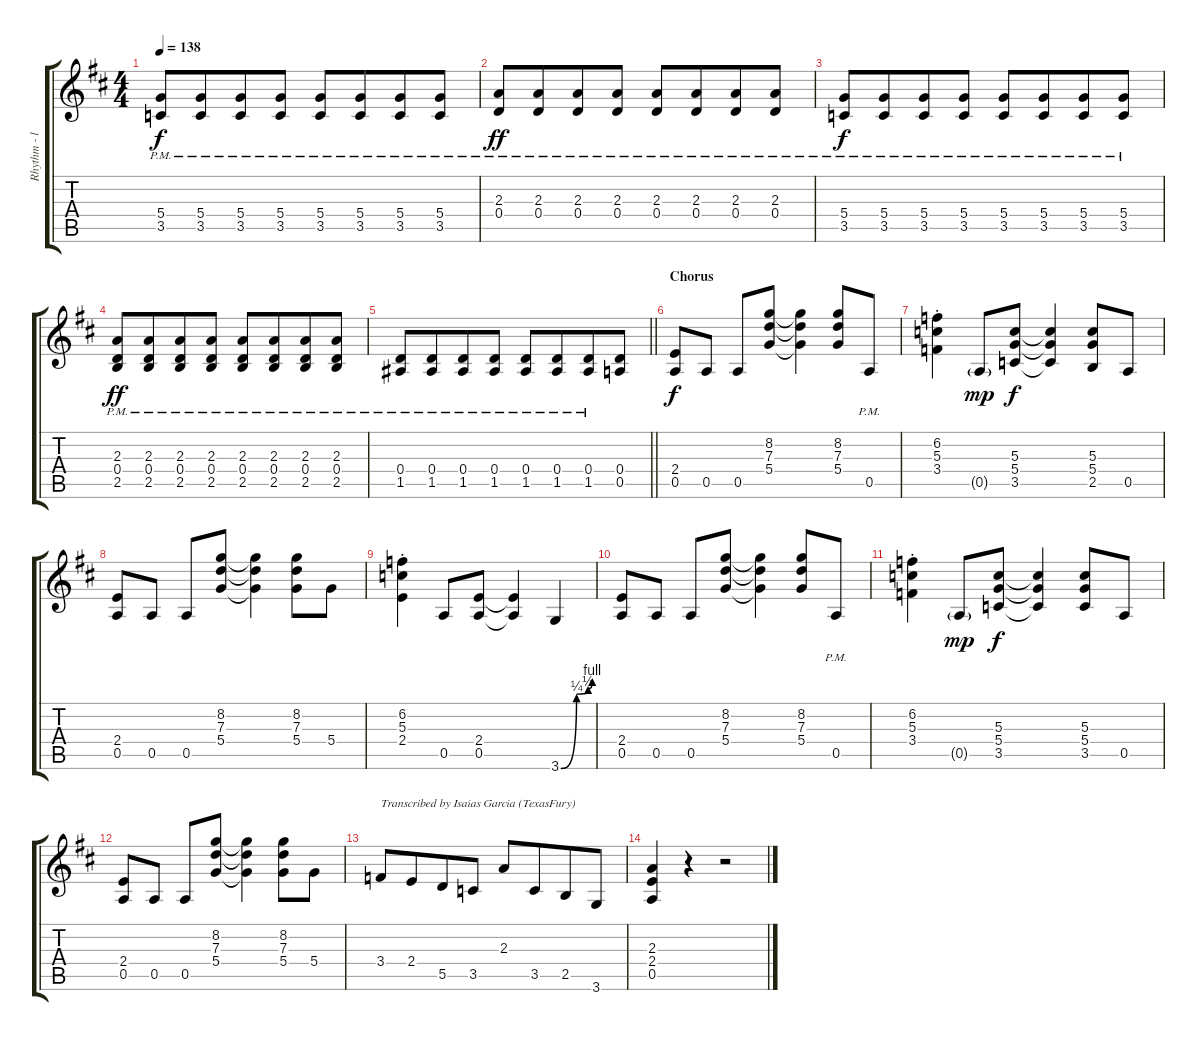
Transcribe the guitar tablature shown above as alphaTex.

\track ("Rhythm - left" "Rhythm - l") {instrument distortionguitar}
\staff {score tabs}
\tuning (E4 B3 G3 D3 A2 E2) {hide}
\ts (4 4)
\tempo 138
\clef g2
\ks d
(5.4{pm} 3.5{pm}).8{dy f} (5.4{pm} 3.5{pm}).8{beam merge} (5.4{pm} 3.5{pm}).8 (5.4{pm} 3.5{pm}).8 (5.4{pm} 3.5{pm}).8 (5.4{pm} 3.5{pm}).8{beam merge} (5.4{pm} 3.5{pm}).8 (5.4{pm} 3.5{pm}).8 |
(2.3{pm} 0.4{pm}).8{dy ff} (2.3{pm} 0.4{pm}).8{beam merge} (2.3{pm} 0.4{pm}).8 (2.3{pm} 0.4{pm}).8 (2.3{pm} 0.4{pm}).8 (2.3{pm} 0.4{pm}).8{beam merge} (2.3{pm} 0.4{pm}).8 (2.3{pm} 0.4{pm}).8 |
(5.4{pm} 3.5{pm}).8{dy f} (5.4{pm} 3.5{pm}).8{beam merge} (5.4{pm} 3.5{pm}).8 (5.4{pm} 3.5{pm}).8 (5.4{pm} 3.5{pm}).8 (5.4{pm} 3.5{pm}).8{beam merge} (5.4{pm} 3.5{pm}).8 (5.4{pm} 3.5{pm}).8 |
(2.3{pm} 0.4{pm} 2.5{pm}).8{dy ff} (2.3{pm} 0.4{pm} 2.5{pm}).8{beam merge} (2.3{pm} 0.4{pm} 2.5{pm}).8 (2.3{pm} 0.4{pm} 2.5{pm}).8 (2.3{pm} 0.4{pm} 2.5{pm}).8 (2.3{pm} 0.4{pm} 2.5{pm}).8{beam merge} (2.3{pm} 0.4{pm} 2.5{pm}).8 (2.3{pm} 0.4{pm} 2.5{pm}).8 |
\barLineRight lightlight
(0.4{pm} 1.5{pm}).8 (0.4{pm} 1.5{pm}).8{beam merge} (0.4{pm} 1.5{pm}).8 (0.4{pm} 1.5{pm}).8 (0.4{pm} 1.5{pm}).8 (0.4{pm} 1.5{pm}).8{beam merge} (0.4{pm} 1.5{pm}).8 (0.4 0.5).8 |
\section ("" "Chorus")
(2.4 0.5).8{dy f} 0.5.8{beam split} 0.5.8 (8.2 7.3 5.4).8 (8.2{t} 7.3{t} 5.4{t}).4 (8.2 7.3 5.4).8 0.5{pm}.8 |
(6.2{st} 5.3{st} 3.4{st}).4 0.5{g}.8{dy mp} (5.3 5.4 3.5).8{dy f} (5.3{t} 5.4{t} 3.5{t}).4 (5.3 5.4 2.5).8 0.5.8 |
(2.4 0.5).8 0.5.8{beam split} 0.5.8 (8.2 7.3 5.4).8 (8.2{t} 7.3{t} 5.4{t}).4 (8.2 7.3 5.4).8 5.4.8 |
(6.2{st} 5.3{st} 2.4{st}).4 0.5.8 (2.4 0.5).8 (2.4{t} 0.5{t}).4 3.6{be (custom 0 0 30 1 52 2 60 4)}.4 |
(2.4 0.5).8 0.5.8{beam split} 0.5.8 (8.2 7.3 5.4).8 (8.2{t} 7.3{t} 5.4{t}).4 (8.2 7.3 5.4).8 0.5{pm}.8 |
(6.2{st} 5.3{st} 3.4{st}).4 0.5{g}.8{dy mp} (5.3 5.4 3.5).8{dy f} (5.3{t} 5.4{t} 3.5{t}).4 (5.3 5.4 3.5).8 0.5.8 |
(2.4 0.5).8 0.5.8{beam split} 0.5.8 (8.2 7.3 5.4).8 (8.2{t} 7.3{t} 5.4{t}).4 (8.2 7.3 5.4).8 5.4.8 |
3.4.8{txt "Transcribed by Isaias Garcia (TexasFury)"} 2.4.8{beam merge} 5.5.8 3.5.8 2.3.8 3.5.8{beam merge} 2.5.8 3.6.8 |
(2.3 2.4 0.5).4 r.4 r.2
